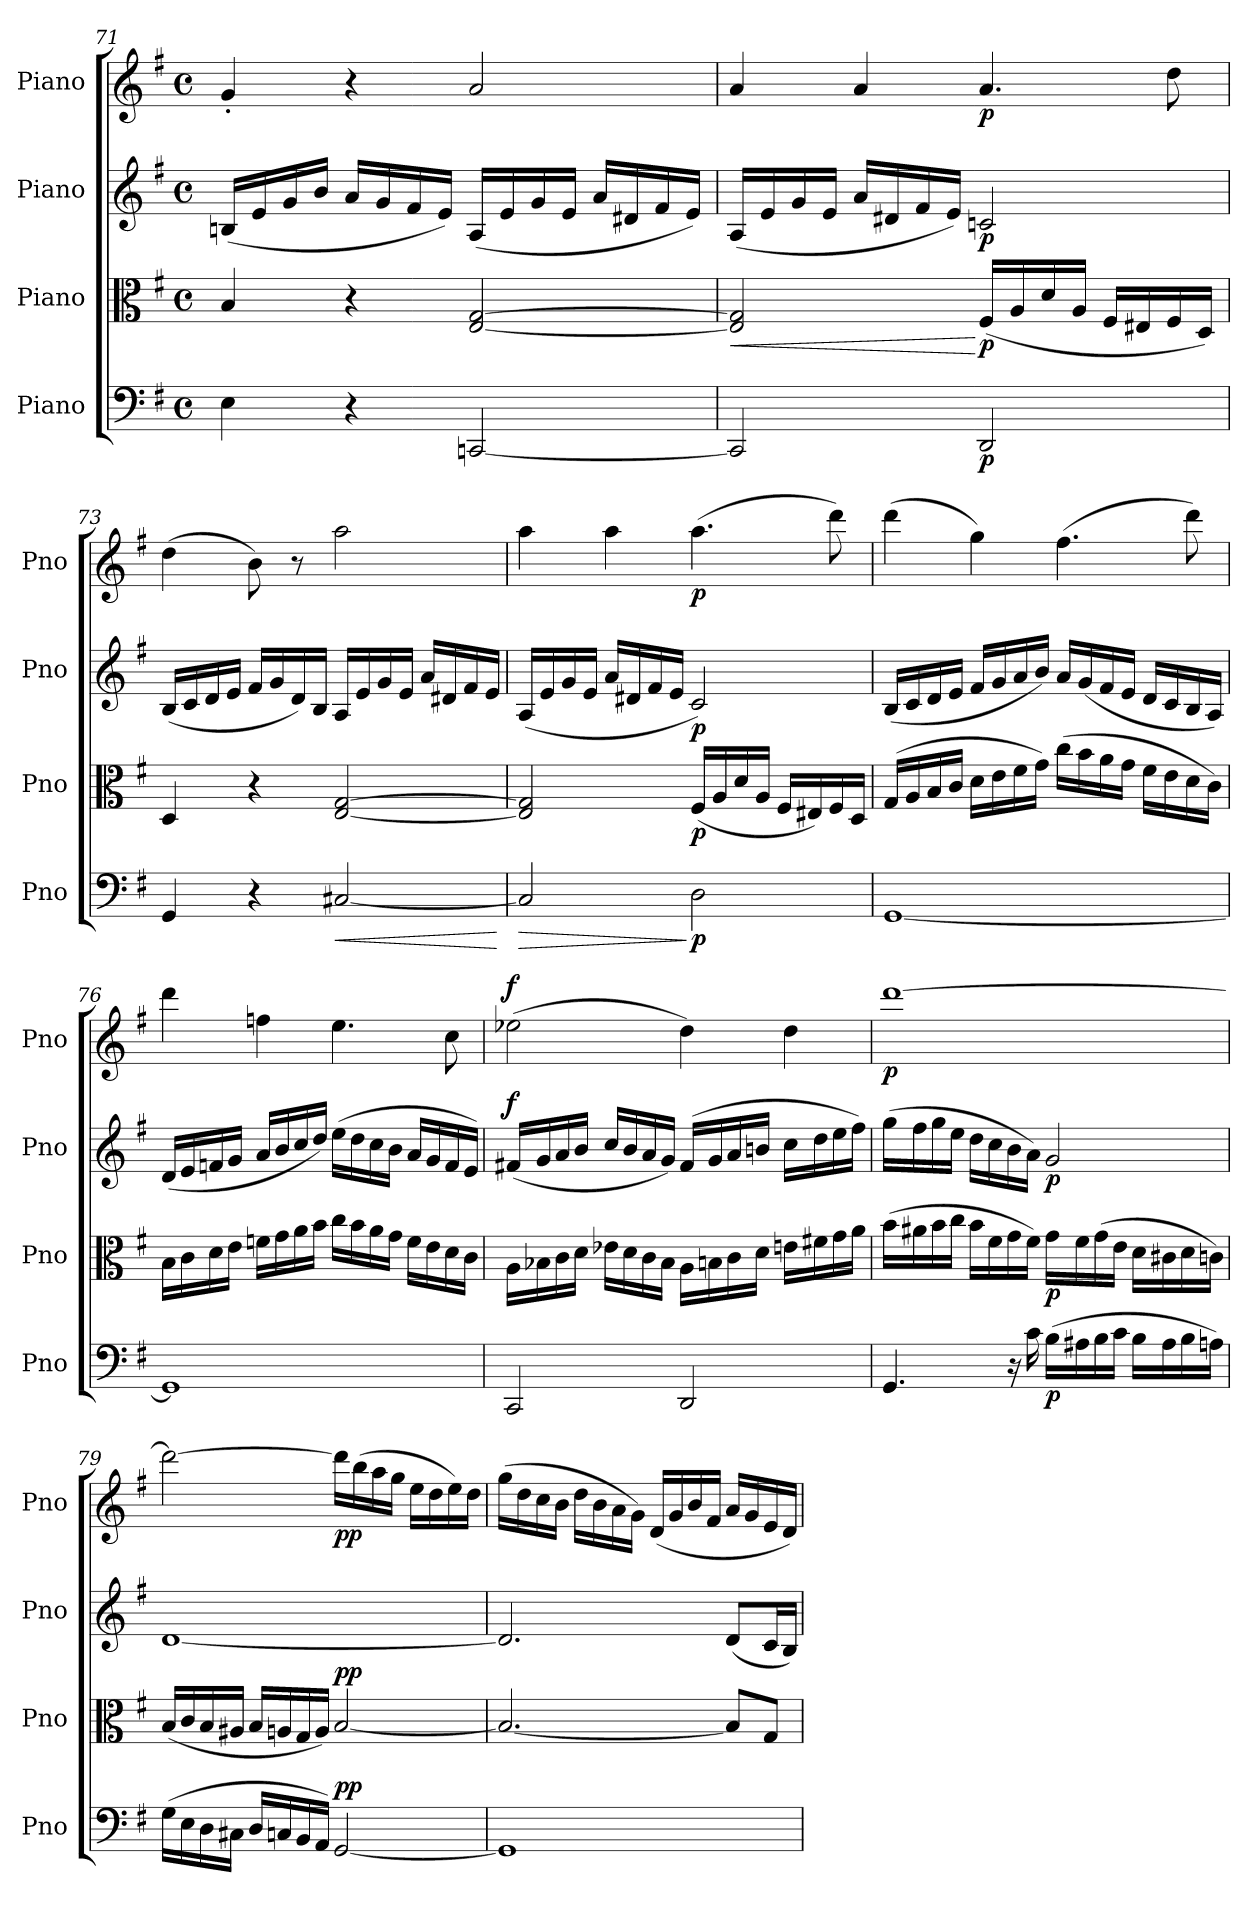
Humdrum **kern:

**kern	**dynam	**kern	**dynam	**kern	**dynam	**kern	**dynam
*part4	*part4	*part3	*part3	*part2	*part2	*part1	*part1
*staff4	*staff4	*staff3	*staff3	*staff2	*staff2	*staff1	*staff1
*I"Piano	*	*I"Piano	*	*I"Piano	*	*I"Piano	*
*I'Pno	*	*I'Pno	*	*I'Pno	*	*I'Pno	*
*clefF4	*	*clefC3	*	*clefG2	*	*clefG2	*
*k[f#]	*	*k[f#]	*	*k[f#]	*	*k[f#]	*
*M4/4	*	*M4/4	*	*M4/4	*	*M4/4	*
*met(c)	*	*met(c)	*	*met(c)	*	*met(c)	*
=71	=71	=71	=71	=71	=71	=71	=71
4E\	.	4B/	.	(16Bn/LL	.	4g'/	.
.	.	.	.	16e/	.	.	.
.	.	.	.	16g/	.	.	.
.	.	.	.	16b/JJ	.	.	.
4r	.	4r	.	16a/LL	.	4r	.
.	.	.	.	16g/	.	.	.
.	.	.	.	16f#/	.	.	.
.	.	.	.	16e/JJ)	.	.	.
[2CCn/	.	[2E/ [2G/	.	(16A/LL	.	2a/	.
.	.	.	.	16e/	.	.	.
.	.	.	.	16g/	.	.	.
.	.	.	.	16e/JJ	.	.	.
.	.	.	.	16a/LL	.	.	.
.	.	.	.	16d#X/	.	.	.
.	.	.	.	16f#/	.	.	.
.	.	.	.	16e/JJ)	.	.	.
=72	=72	=72	=72	=72	=72	=72	=72
!	!	!	!LO:HP:b	!	!	!	!
2CC/]	.	2E/] 2G/]	<	(16A/LL	.	4a/	.
.	.	.	.	16e/	.	.	.
.	.	.	.	16g/	.	.	.
.	.	.	.	16e/JJ	.	.	.
.	.	.	.	16a/LL	.	4a/	.
.	.	.	.	16d#X/	.	.	.
.	.	.	.	16f#/	.	.	.
.	.	.	.	16e/JJ)	.	.	.
!	!LO:DY:b	!	!LO:DY:n=1:b	!	!LO:DY:b	!	!LO:DY:b
2DD/	p	(16F#/LL	[ p	2cn/	p	4.a/	p
.	.	16A/	.	.	.	.	.
.	.	16d/	.	.	.	.	.
.	.	16A/JJ	.	.	.	.	.
.	.	16F#/LL	.	.	.	.	.
.	.	16E#X/	.	.	.	.	.
.	.	16F#/	.	.	.	8dd\	.
.	.	16D/JJ)	.	.	.	.	.
=73	=73	=73	=73	=73	=73	=73	=73
4GG/	.	4D/	.	(16B/LL	.	(4dd\	.
.	.	.	.	16c/	.	.	.
.	.	.	.	16d/	.	.	.
.	.	.	.	16e/JJ	.	.	.
4r	.	4r	.	16f#/LL	.	8b\)	.
.	.	.	.	16g/	.	.	.
.	.	.	.	16d/)	.	8r	.
.	.	.	.	16B/JJ	.	.	.
!	!LO:HP:b	!	!	!	!	!	!
[2C#X/	<	[2E/ [2G/	.	16A/LL	.	2aa\	.
.	.	.	.	16e/	.	.	.
.	.	.	.	16g/	.	.	.
.	.	.	.	16e/JJ	.	.	.
.	.	.	.	16a/LL	.	.	.
.	.	.	.	16d#X/	.	.	.
.	.	.	.	16f#/	.	.	.
.	.	.	.	16e/JJ	.	.	.
.	[	.	.	.	.	.	.
=74	=74	=74	=74	=74	=74	=74	=74
!	!LO:HP:b	!	!	!	!	!	!
2C#/]	>	2E/] 2G/]	.	(16A/LL	.	4aa\	.
.	.	.	.	16e/	.	.	.
.	.	.	.	16g/	.	.	.
.	.	.	.	16e/JJ	.	.	.
.	.	.	.	16a/LL	.	4aa\	.
.	.	.	.	16d#X/	.	.	.
.	.	.	.	16f#/	.	.	.
.	.	.	.	16e/JJ	.	.	.
!	!LO:DY:n=1:b	!	!LO:DY:b	!	!LO:DY:b	!	!LO:DY:b
2D\	] p	(16F#/LL	p	2c/)	p	(4.aa\	p
.	.	16A/	.	.	.	.	.
.	.	16d/	.	.	.	.	.
.	.	16A/JJ	.	.	.	.	.
.	.	16F#/LL	.	.	.	.	.
.	.	16E#X/)	.	.	.	.	.
.	.	16F#/	.	.	.	8ddd\)	.
.	.	16D/JJ	.	.	.	.	.
=75	=75	=75	=75	=75	=75	=75	=75
[1GG	.	(16G/LL	.	(16B/LL	.	(4ddd\	.
.	.	16A/	.	16c/	.	.	.
.	.	16B/	.	16d/	.	.	.
.	.	16c/JJ	.	16e/JJ	.	.	.
.	.	16d\LL	.	16f#/LL	.	4gg\)	.
.	.	16e\	.	16g/	.	.	.
.	.	16f#\	.	16a/	.	.	.
.	.	16g\JJ)	.	16b/JJ)	.	.	.
.	.	(16cc\LL	.	16a/LL	.	(4.ff#\	.
.	.	16b\	.	(16g/	.	.	.
.	.	16a\	.	16f#/	.	.	.
.	.	16g\JJ	.	16e/JJ	.	.	.
.	.	16f#\LL	.	16d/LL	.	.	.
.	.	16e\	.	16c/	.	.	.
.	.	16d\	.	16B/	.	8ddd\)	.
.	.	16c\JJ)	.	16A/JJ)	.	.	.
=76	=76	=76	=76	=76	=76	=76	=76
1GG]	.	16B\LL	.	(16d/LL	.	4ddd\	.
.	.	16c\	.	16e/	.	.	.
.	.	16d\	.	16fn/	.	.	.
.	.	16e\JJ	.	16g/JJ	.	.	.
.	.	16fn\LL	.	16a/LL	.	4ffn\	.
.	.	16g\	.	16b/	.	.	.
.	.	16a\	.	16cc/	.	.	.
.	.	16b\JJ	.	16dd/JJ)	.	.	.
.	.	16cc\LL	.	(16ee\LL	.	4.ee\	.
.	.	16b\	.	16dd\	.	.	.
.	.	16a\	.	16cc\	.	.	.
.	.	16g\JJ	.	16b\JJ	.	.	.
.	.	16f\LL	.	16a/LL	.	.	.
.	.	16e\	.	16g/	.	.	.
.	.	16d\	.	16f/	.	8cc\	.
.	.	16c\JJ	.	16e/JJ)	.	.	.
=77	=77	=77	=77	=77	=77	=77	=77
!	!	!	!	!	!LO:DY:a	!	!LO:DY:a
2CC/	.	16A\LL	.	(16f#X/LL	f	(2ee-X\	f
.	.	16B-X\	.	16g/	.	.	.
.	.	16c\	.	16a/	.	.	.
.	.	16d\JJ	.	16b/JJ	.	.	.
.	.	16e-X\LL	.	16cc/LL	.	.	.
.	.	16d\	.	16b/	.	.	.
.	.	16c\	.	16a/	.	.	.
.	.	16B-\JJ	.	16g/JJ)	.	.	.
2DD/	.	16A\LL	.	(16f#/LL	.	4dd\)	.
.	.	16Bn\	.	16g/	.	.	.
.	.	16c\	.	16a/	.	.	.
.	.	16d\JJ	.	16bn/JJ	.	.	.
.	.	16en\LL	.	16cc\LL	.	4dd\	.
.	.	16f#X\	.	16dd\	.	.	.
.	.	16g\	.	16ee\	.	.	.
.	.	16a\JJ	.	16ff#\JJ)	.	.	.
=78	=78	=78	=78	=78	=78	=78	=78
!	!	!	!	!	!	!	!LO:DY:b
4.GG/	.	(16b\LL	.	(16gg\LL	.	[1ddd	p
.	.	16a#X\	.	16ff#\	.	.	.
.	.	16b\	.	16gg\	.	.	.
.	.	16cc\JJ	.	16ee\JJ	.	.	.
.	.	16b\LL	.	16dd\LL	.	.	.
.	.	16f#\	.	16cc\	.	.	.
16r	.	16g\	.	16b\	.	.	.
16c\	.	16f#\JJ)	.	16a\JJ)	.	.	.
!	!LO:DY:b	!	!LO:DY:b	!	!LO:DY:b	!	!
(16B\LL	p	16g\LL	p	2g/	p	.	.
16A#X\	.	16f#\	.	.	.	.	.
16B\	.	(16g\	.	.	.	.	.
16c\JJ	.	16e\JJ	.	.	.	.	.
16B\LL	.	16d\LL	.	.	.	.	.
16A#\	.	16c#X\	.	.	.	.	.
16B\	.	16d\	.	.	.	.	.
16An\JJ)	.	16cn\JJ)	.	.	.	.	.
=79	=79	=79	=79	=79	=79	=79	=79
(16G\LL	.	(16B/LL	.	[1d	.	2ddd\_	.
16E\	.	16c/	.	.	.	.	.
16D\	.	16B/	.	.	.	.	.
16C#X\JJ	.	16A#X/JJ	.	.	.	.	.
16D/LL	.	16B/LL	.	.	.	.	.
16Cn/	.	16An/	.	.	.	.	.
16BB/	.	16G/	.	.	.	.	.
16AA/JJ)	.	16A/JJ)	.	.	.	.	.
!	!LO:DY:a	!	!LO:DY:a	!	!	!	!LO:DY:b
[2GG/	pp	[2B/	pp	.	.	16ddd\LL]	pp
.	.	.	.	.	.	(16bb\	.
.	.	.	.	.	.	16aa\	.
.	.	.	.	.	.	16gg\JJ	.
.	.	.	.	.	.	16ee\LL	.
.	.	.	.	.	.	16dd\	.
.	.	.	.	.	.	16ee\)	.
.	.	.	.	.	.	16dd\JJ	.
=80	=80	=80	=80	=80	=80	=80	=80
1GG]	.	2.B/_	.	2.d/]	.	(16gg\LL	.
.	.	.	.	.	.	16dd\	.
.	.	.	.	.	.	16cc\	.
.	.	.	.	.	.	16b\JJ	.
.	.	.	.	.	.	16dd\LL	.
.	.	.	.	.	.	16b\	.
.	.	.	.	.	.	16a\	.
.	.	.	.	.	.	16g\JJ)	.
.	.	.	.	.	.	(16d/LL	.
.	.	.	.	.	.	16g/	.
.	.	.	.	.	.	16b/	.
.	.	.	.	.	.	16f#/JJ	.
.	.	8B/L]	.	(8d/L	.	16a/LL	.
.	.	.	.	.	.	16g/	.
.	.	8G/J	.	16c/L	.	16e/	.
.	.	.	.	16B/JJ)	.	16d/JJ)	.
=	=	=	=	=	=	=	=
*-	*-	*-	*-	*-	*-	*-	*-
